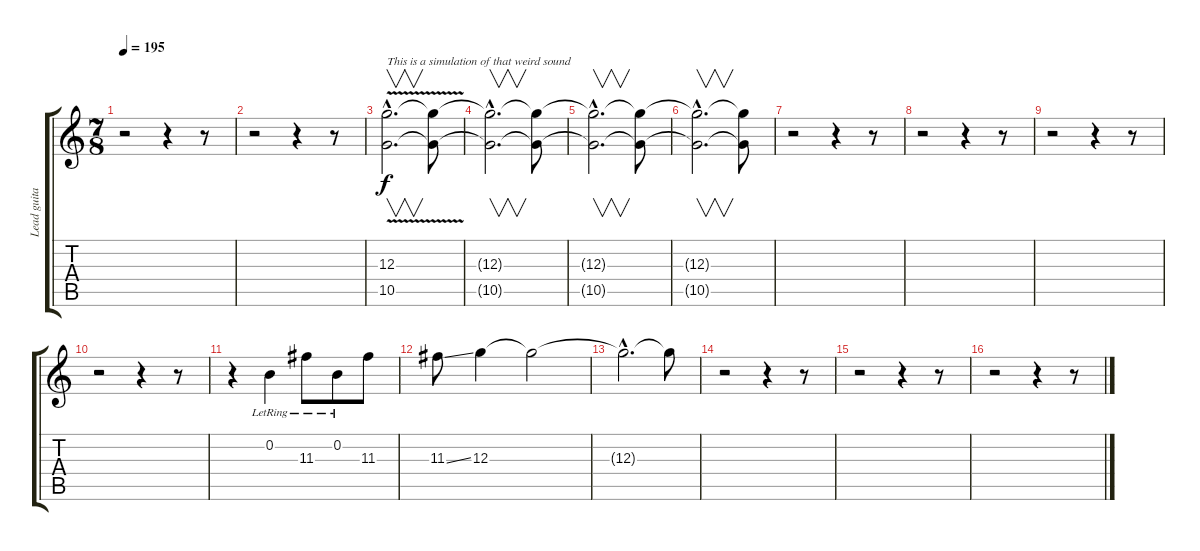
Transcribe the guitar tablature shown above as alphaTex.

\track ("Lead guitar" "Lead guita") {instrument overdrivenguitar}
\staff {score tabs}
\tuning (E4 B3 G3 D3 A2 E2) {hide}
\ts (7 8)
\tempo 195
\clef g2
\ks c
r.2{dy f} r.4 r.8 |
r.2 r.4 r.8 |
(12.3{v hac} 10.5{hac}).2{v d txt "This is a simulation of that weird sound" volume 10 instrument overdrivenguitar} (12.3{t} 10.5{t}).8 |
(12.3{hac t} 10.5{hac t}).2{v d} (12.3{t} 10.5{t}).8 |
(12.3{hac t} 10.5{hac t}).2{v d volume 9} (12.3{t} 10.5{t}).8 |
(12.3{hac t} 10.5{hac t}).2{v d volume 6} (12.3{t} 10.5{t}).8 |
r.2 r.4 r.8 |
r.2 r.4 r.8 |
r.2 r.4 r.8 |
r.2 r.4 r.8 |
r.4{volume 16 instrument electricguitarjazz} 0.2{lr}.4 11.3{lr}.8 0.2{lr}.8 11.3.8 |
11.3{ss}.8{instrument electricguitarjazz} 12.3.4 12.3{t}.2 |
12.3{hac t}.2{d instrument electricguitarjazz} 12.3{t}.8 |
r.2 r.4 r.8 |
r.2 r.4 r.8 |
r.2 r.4 r.8
